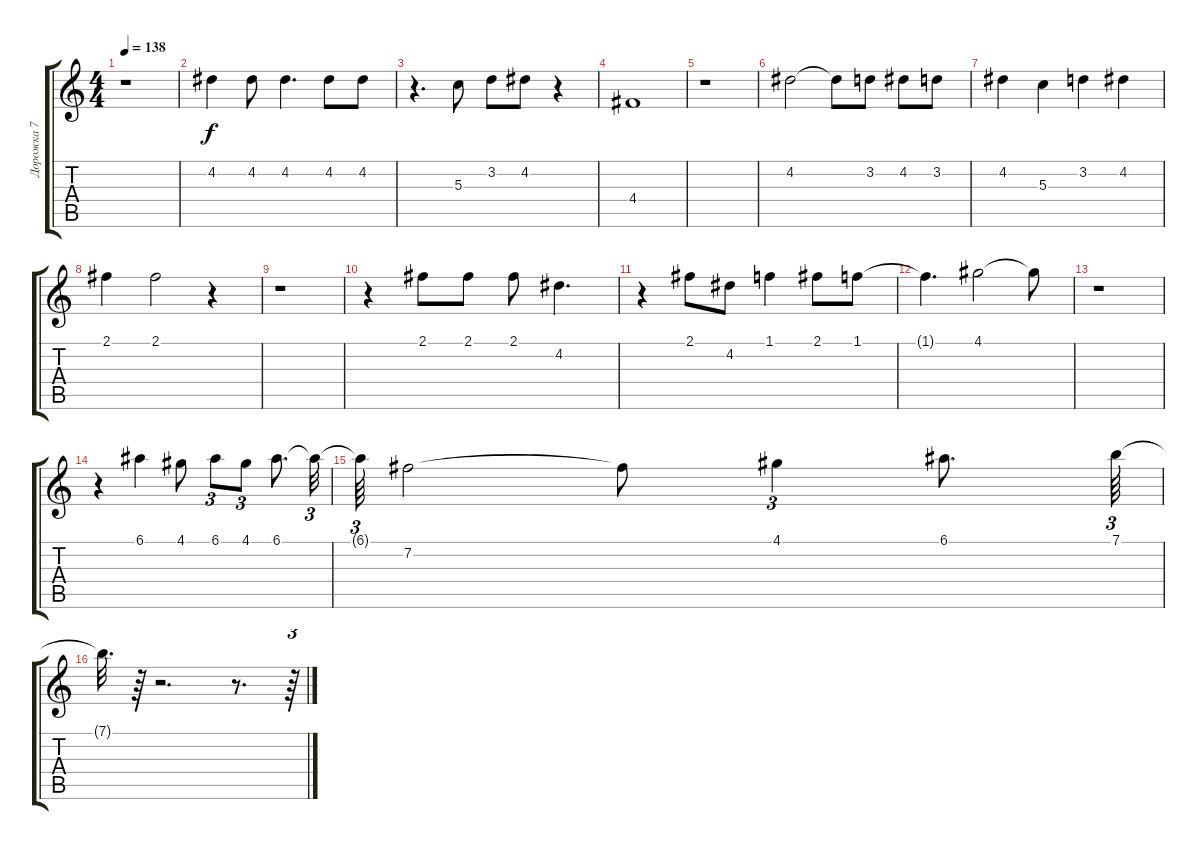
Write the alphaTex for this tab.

\track ("Дорожка 7" "Дорожка 7") {instrument overdrivenguitar}
\staff {score tabs}
\tuning (E4 B3 G3 D3 A2 E2) {hide}
\ts (4 4)
\tempo 138
\clef g2
\ks c
r.1{dy f} |
4.2.4 4.2.8 4.2.4{d} 4.2.8 4.2.8 |
r.4{d} 5.3.8 3.2.8 4.2.8 r.4 |
4.4.1 |
r.1 |
4.2.2 4.2{t}.8 3.2.8 4.2.8 3.2.8 |
4.2.4 5.3.4 3.2.4 4.2.4 |
2.1.4 2.1.2 r.4 |
r.1 |
r.4 2.1.8 2.1.8 2.1.8 4.2.4{d} |
r.4 2.1.8 4.2.8 1.1.4 2.1.8 1.1.8 |
1.1{t}.4{d} 4.1.2 4.1{t}.8 |
r.1 |
r.4 6.1.4 4.1.8 6.1.8{tu (3 2)} 4.1.8{tu (3 2)} 6.1.8{d} 6.1{t}.32{tu (3 2)} |
6.1{t}.64{tu (3 2)} 7.2.2 7.2{t}.8 4.1.4{tu (3 2)} 6.1.8{d} 7.1.64{tu (3 2)} |
7.1{t}.32{d} r.64 r.2{d} r.8{d} r.64{tu (3 2)}
